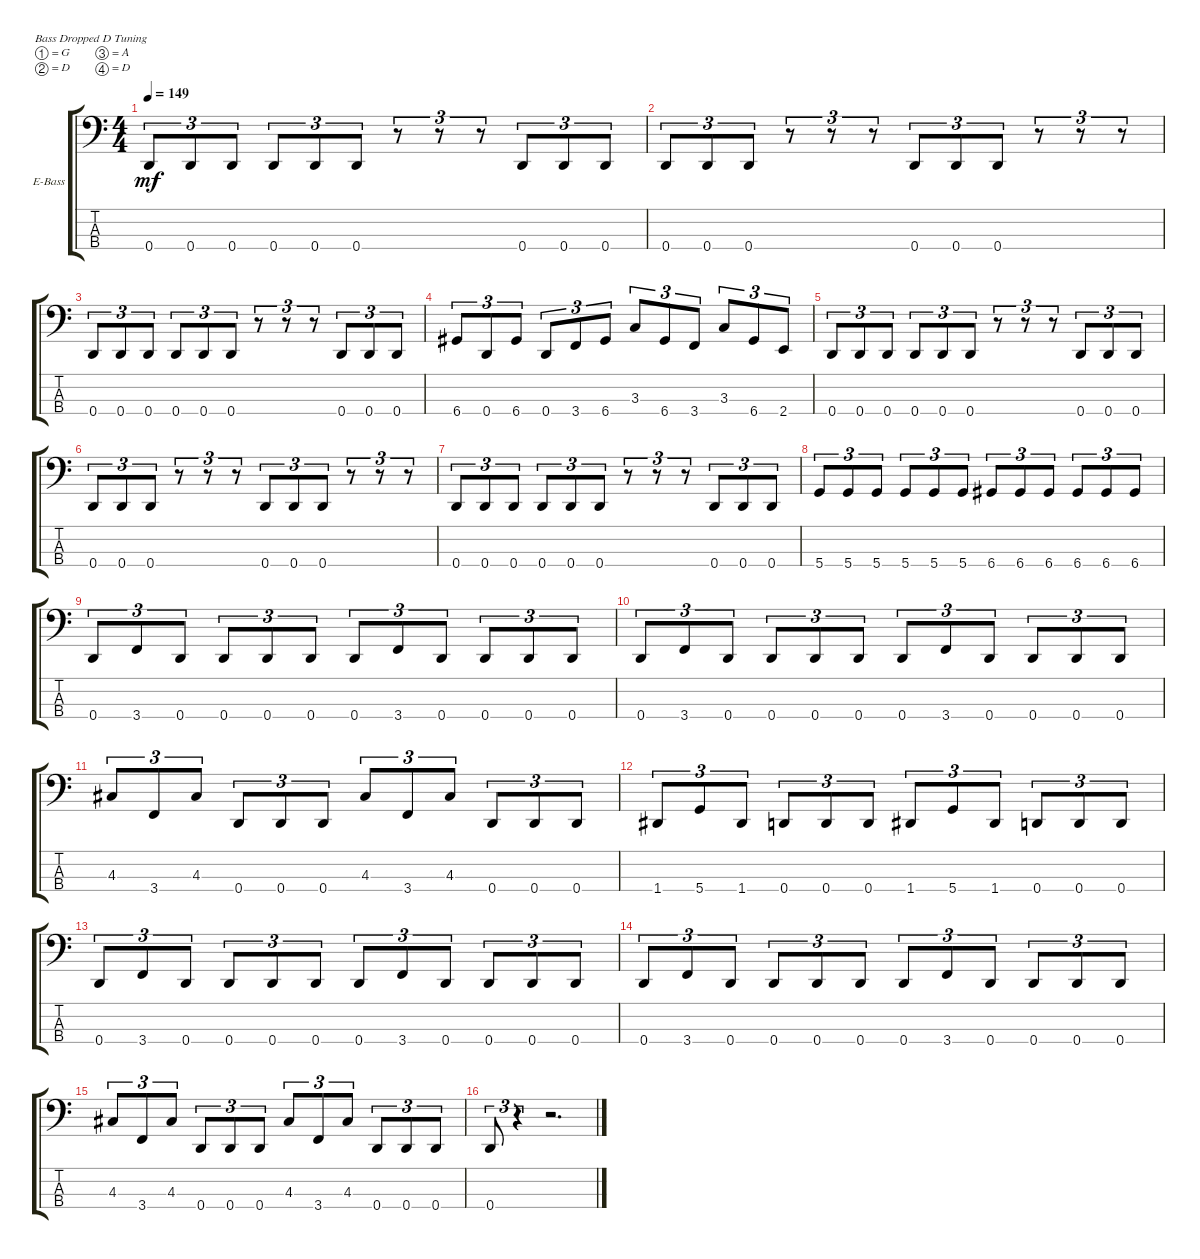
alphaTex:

\defaultSystemsLayout 4
\bracketExtendMode groupsimilarinstruments
\firstSystemTrackNameOrientation horizontal
\otherSystemsTrackNameOrientation horizontal
\track ("John Campbell" "E-Bass") {instrument electricbassfinger}
\staff {score tabs}
\tuning (G2 D2 A1 D1)
\ts (4 4)
\tempo 149
\clef f4
\scale
0.333333
\ks c
0.4.8{tu (3 2) dy mf} 0.4.8{tu (3 2)} 0.4.8{tu (3 2)} 0.4.8{tu (3 2)} 0.4.8{tu (3 2)} 0.4.8{tu (3 2)} r.8{tu (3 2)} r.8{tu (3 2)} r.8{tu (3 2)} 0.4.8{tu (3 2)} 0.4.8{tu (3 2)} 0.4.8{tu (3 2)} |
\scale
0.333333 0.4.8{tu (3 2)} 0.4.8{tu (3 2)} 0.4.8{tu (3 2)} r.8{tu (3 2)} r.8{tu (3 2)} r.8{tu (3 2)} 0.4.8{tu (3 2)} 0.4.8{tu (3 2)} 0.4.8{tu (3 2)} r.8{tu (3 2)} r.8{tu (3 2)} r.8{tu (3 2)} |
\scale
0.333333 0.4.8{tu (3 2)} 0.4.8{tu (3 2)} 0.4.8{tu (3 2)} 0.4.8{tu (3 2)} 0.4.8{tu (3 2)} 0.4.8{tu (3 2)} r.8{tu (3 2)} r.8{tu (3 2)} r.8{tu (3 2)} 0.4.8{tu (3 2)} 0.4.8{tu (3 2)} 0.4.8{tu (3 2)} |
\scale
0.333333 6.4.8{tu (3 2)} 0.4.8{tu (3 2)} 6.4.8{tu (3 2)} 0.4.8{tu (3 2)} 3.4.8{tu (3 2)} 6.4.8{tu (3 2)} 3.3.8{tu (3 2)} 6.4.8{tu (3 2)} 3.4.8{tu (3 2)} 3.3.8{tu (3 2)} 6.4.8{tu (3 2)} 2.4.8{tu (3 2)} |
\scale
0.333333 0.4.8{tu (3 2)} 0.4.8{tu (3 2)} 0.4.8{tu (3 2)} 0.4.8{tu (3 2)} 0.4.8{tu (3 2)} 0.4.8{tu (3 2)} r.8{tu (3 2)} r.8{tu (3 2)} r.8{tu (3 2)} 0.4.8{tu (3 2)} 0.4.8{tu (3 2)} 0.4.8{tu (3 2)} |
\scale
0.333333 0.4.8{tu (3 2)} 0.4.8{tu (3 2)} 0.4.8{tu (3 2)} r.8{tu (3 2)} r.8{tu (3 2)} r.8{tu (3 2)} 0.4.8{tu (3 2)} 0.4.8{tu (3 2)} 0.4.8{tu (3 2)} r.8{tu (3 2)} r.8{tu (3 2)} r.8{tu (3 2)} |
\scale
0.333333 0.4.8{tu (3 2)} 0.4.8{tu (3 2)} 0.4.8{tu (3 2)} 0.4.8{tu (3 2)} 0.4.8{tu (3 2)} 0.4.8{tu (3 2)} r.8{tu (3 2)} r.8{tu (3 2)} r.8{tu (3 2)} 0.4.8{tu (3 2)} 0.4.8{tu (3 2)} 0.4.8{tu (3 2)} |
\scale
0.333333 5.4.8{tu (3 2)} 5.4.8{tu (3 2)} 5.4.8{tu (3 2)} 5.4.8{tu (3 2)} 5.4.8{tu (3 2)} 5.4.8{tu (3 2)} 6.4.8{tu (3 2)} 6.4.8{tu (3 2)} 6.4.8{tu (3 2)} 6.4.8{tu (3 2)} 6.4.8{tu (3 2)} 6.4.8{tu (3 2)} |
\scale
0.333333 0.4.8{tu (3 2)} 3.4.8{tu (3 2)} 0.4.8{tu (3 2)} 0.4.8{tu (3 2)} 0.4.8{tu (3 2)} 0.4.8{tu (3 2)} 0.4.8{tu (3 2)} 3.4.8{tu (3 2)} 0.4.8{tu (3 2)} 0.4.8{tu (3 2)} 0.4.8{tu (3 2)} 0.4.8{tu (3 2)} |
\scale
0.333333 0.4.8{tu (3 2)} 3.4.8{tu (3 2)} 0.4.8{tu (3 2)} 0.4.8{tu (3 2)} 0.4.8{tu (3 2)} 0.4.8{tu (3 2)} 0.4.8{tu (3 2)} 3.4.8{tu (3 2)} 0.4.8{tu (3 2)} 0.4.8{tu (3 2)} 0.4.8{tu (3 2)} 0.4.8{tu (3 2)} |
\scale
0.333333 4.3.8{tu (3 2)} 3.4.8{tu (3 2)} 4.3.8{tu (3 2)} 0.4.8{tu (3 2)} 0.4.8{tu (3 2)} 0.4.8{tu (3 2)} 4.3.8{tu (3 2)} 3.4.8{tu (3 2)} 4.3.8{tu (3 2)} 0.4.8{tu (3 2)} 0.4.8{tu (3 2)} 0.4.8{tu (3 2)} |
\scale
0.333333 1.4.8{tu (3 2)} 5.4.8{tu (3 2)} 1.4.8{tu (3 2)} 0.4.8{tu (3 2)} 0.4.8{tu (3 2)} 0.4.8{tu (3 2)} 1.4.8{tu (3 2)} 5.4.8{tu (3 2)} 1.4.8{tu (3 2)} 0.4.8{tu (3 2)} 0.4.8{tu (3 2)} 0.4.8{tu (3 2)} |
\scale
0.333333 0.4.8{tu (3 2)} 3.4.8{tu (3 2)} 0.4.8{tu (3 2)} 0.4.8{tu (3 2)} 0.4.8{tu (3 2)} 0.4.8{tu (3 2)} 0.4.8{tu (3 2)} 3.4.8{tu (3 2)} 0.4.8{tu (3 2)} 0.4.8{tu (3 2)} 0.4.8{tu (3 2)} 0.4.8{tu (3 2)} |
\scale
0.333333 0.4.8{tu (3 2)} 3.4.8{tu (3 2)} 0.4.8{tu (3 2)} 0.4.8{tu (3 2)} 0.4.8{tu (3 2)} 0.4.8{tu (3 2)} 0.4.8{tu (3 2)} 3.4.8{tu (3 2)} 0.4.8{tu (3 2)} 0.4.8{tu (3 2)} 0.4.8{tu (3 2)} 0.4.8{tu (3 2)} |
\scale
0.333333 4.3.8{tu (3 2)} 3.4.8{tu (3 2)} 4.3.8{tu (3 2)} 0.4.8{tu (3 2)} 0.4.8{tu (3 2)} 0.4.8{tu (3 2)} 4.3.8{tu (3 2)} 3.4.8{tu (3 2)} 4.3.8{tu (3 2)} 0.4.8{tu (3 2)} 0.4.8{tu (3 2)} 0.4.8{tu (3 2)} |
\scale
0.333333 0.4.8{tu (3 2)} r.4{tu (3 2)} r.2{d}
